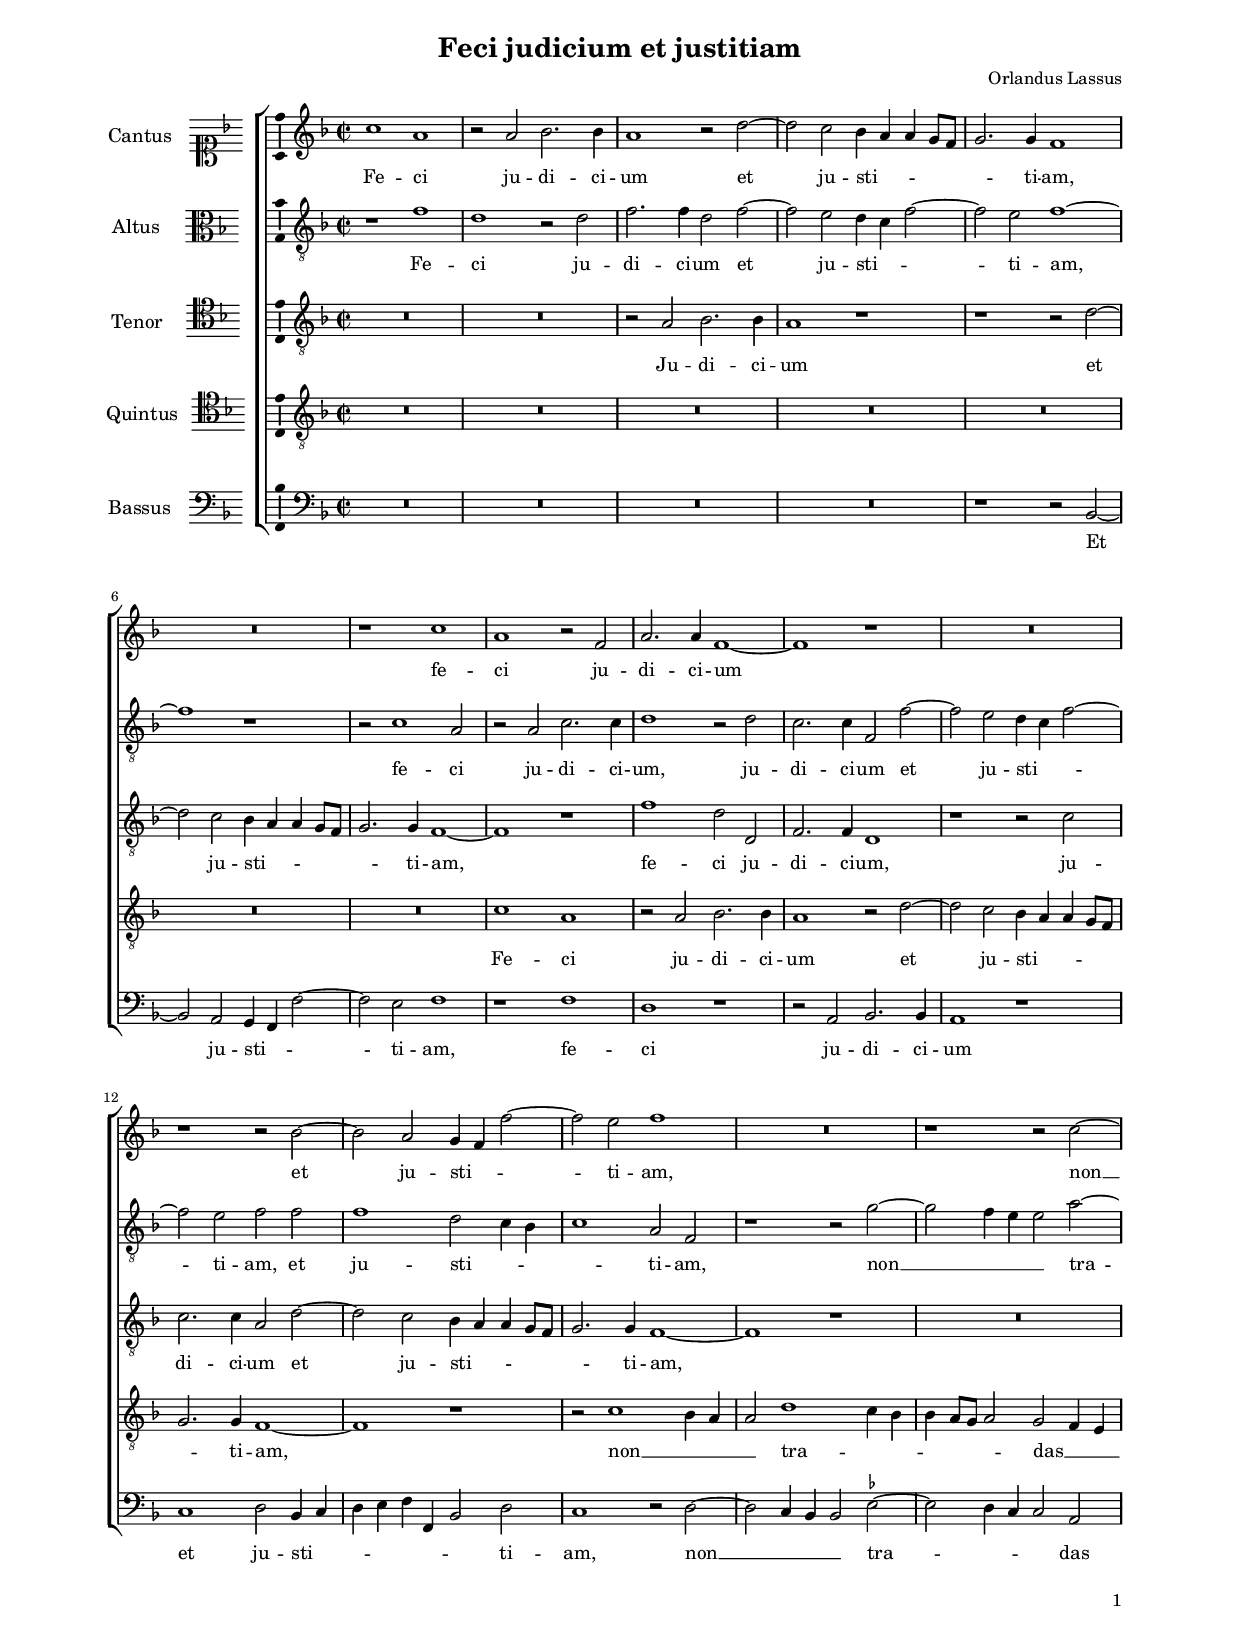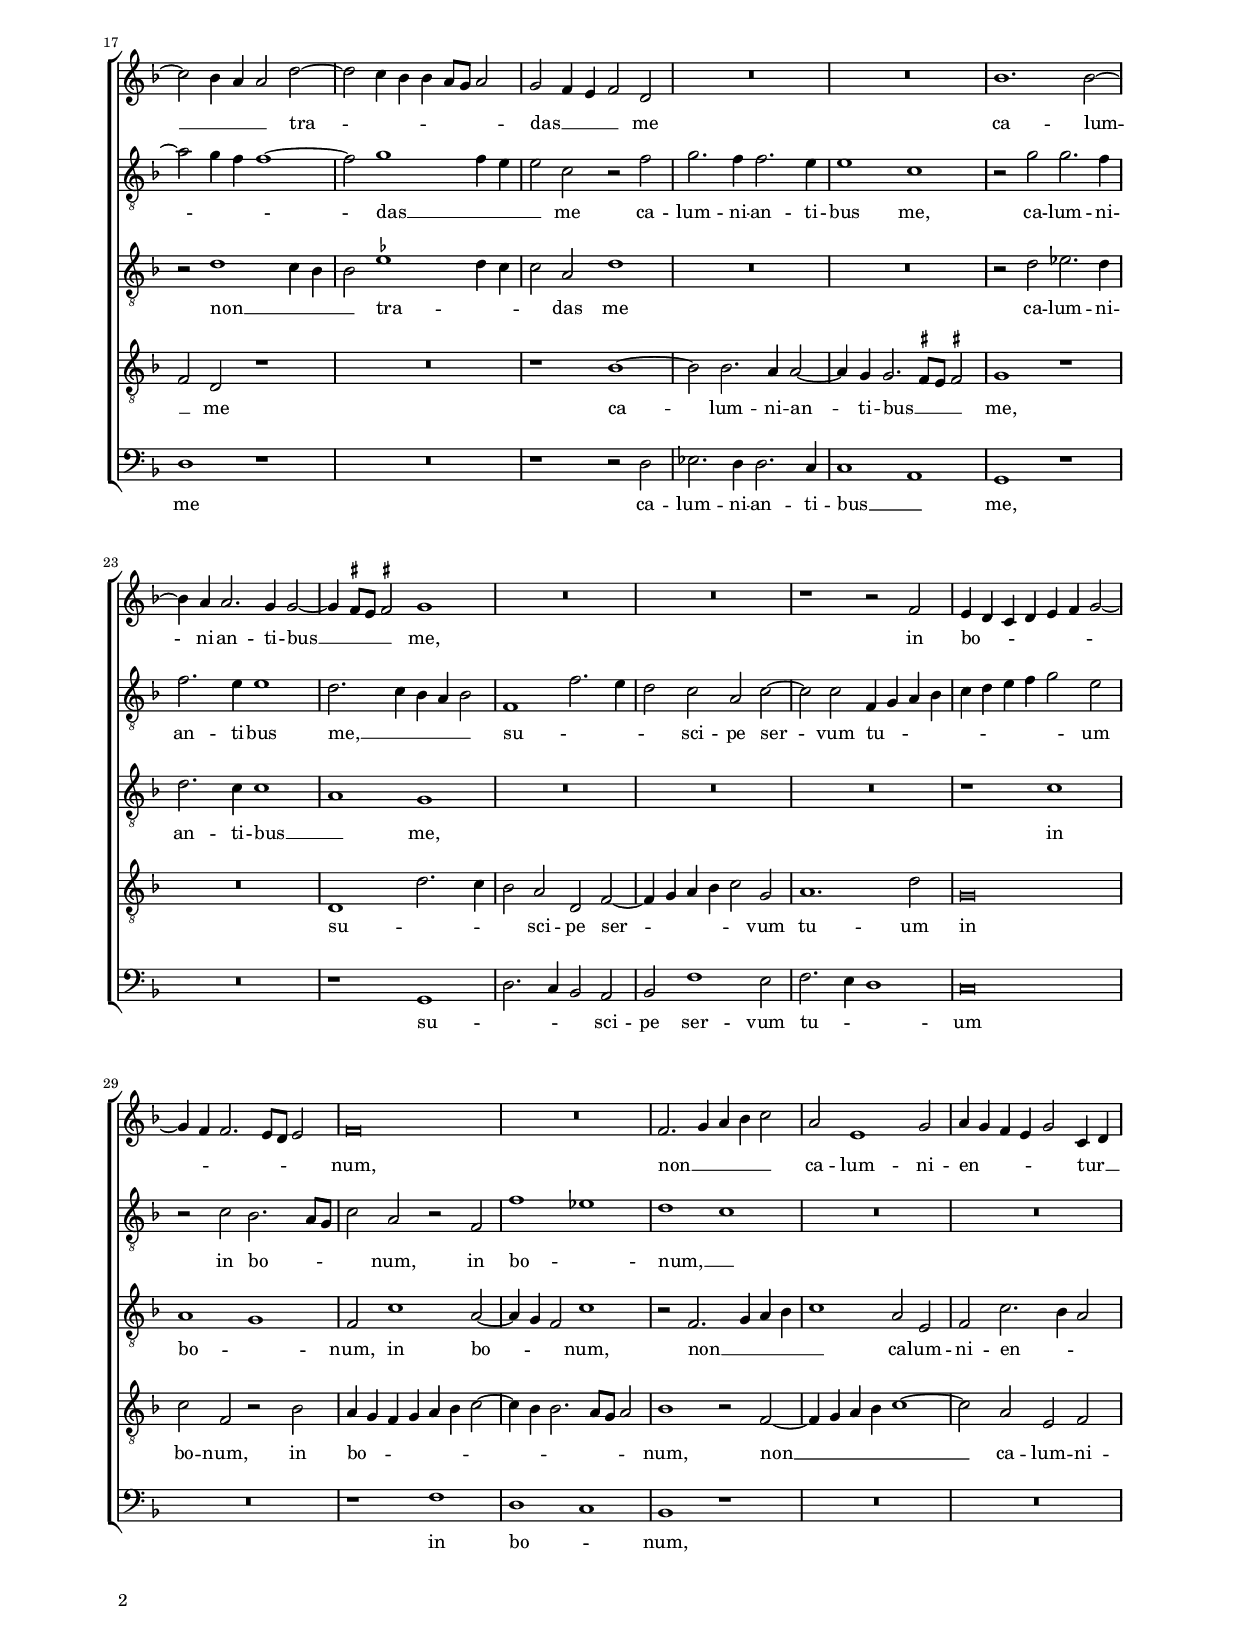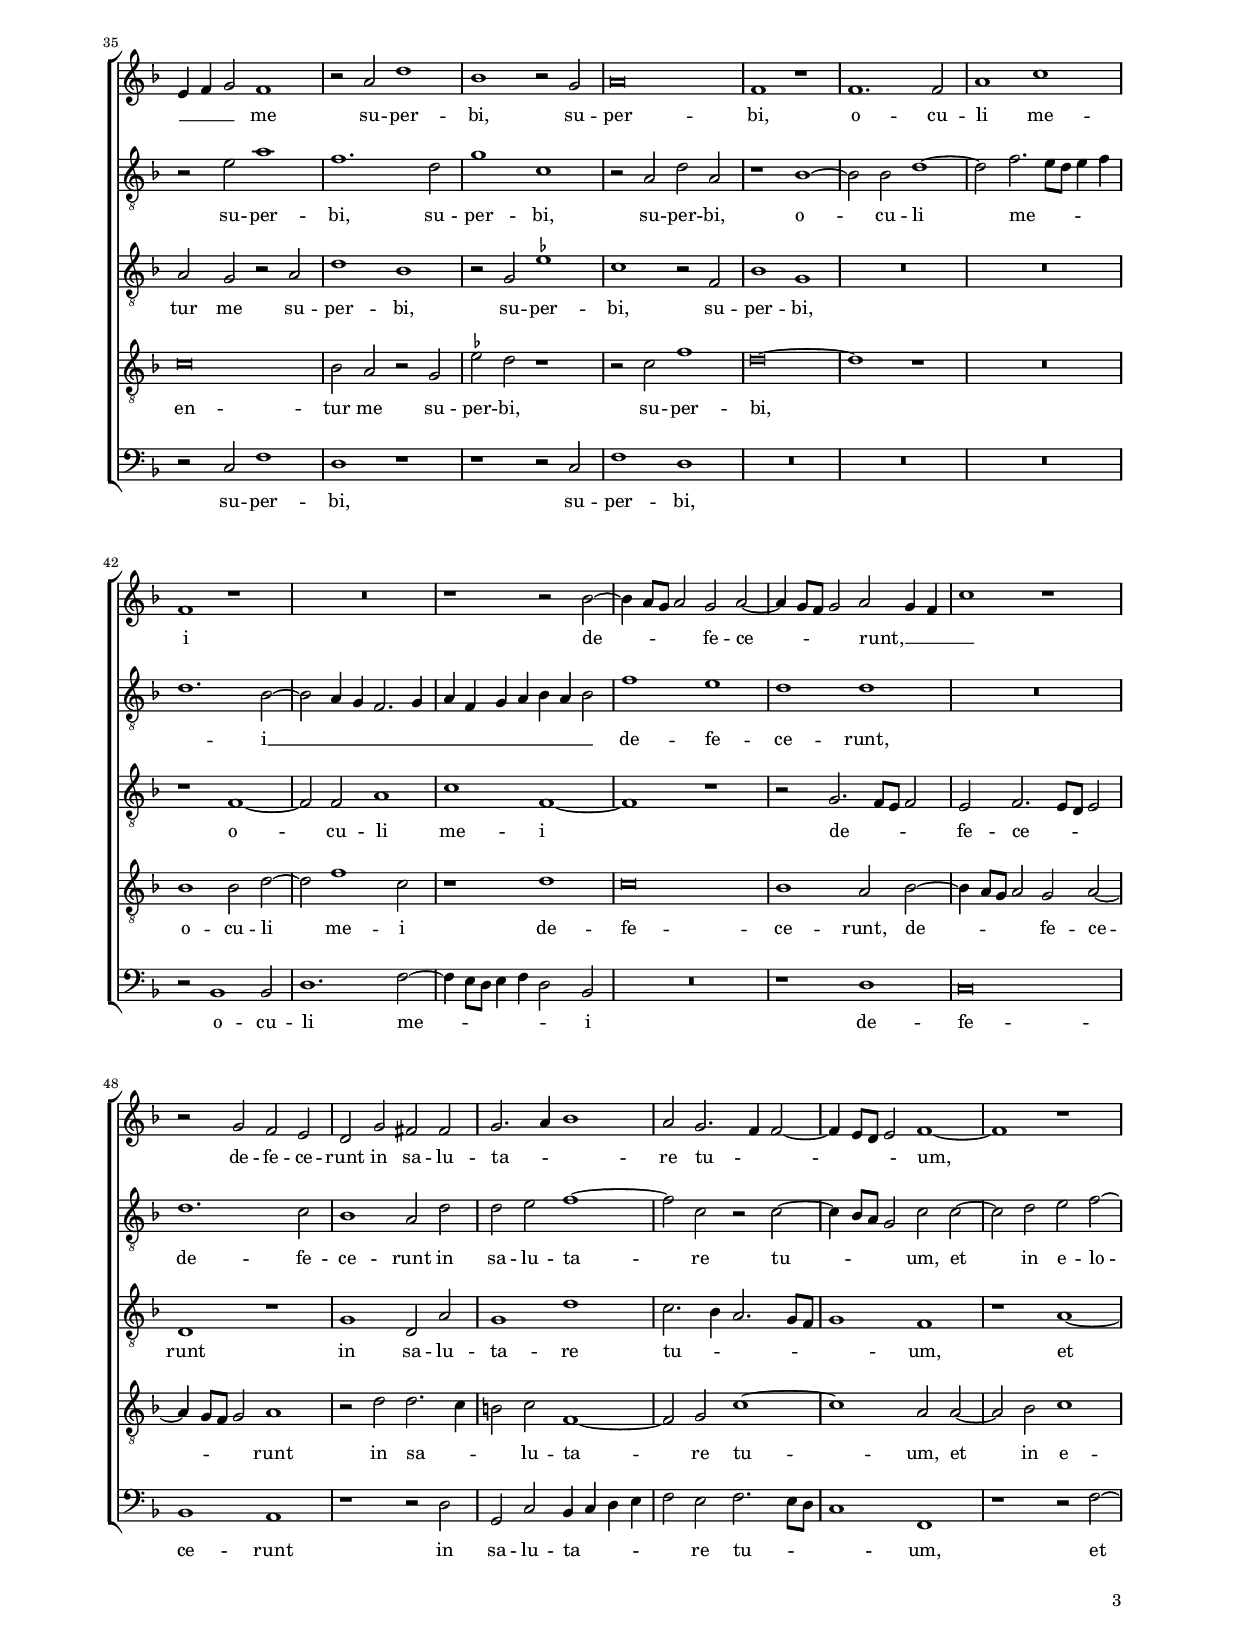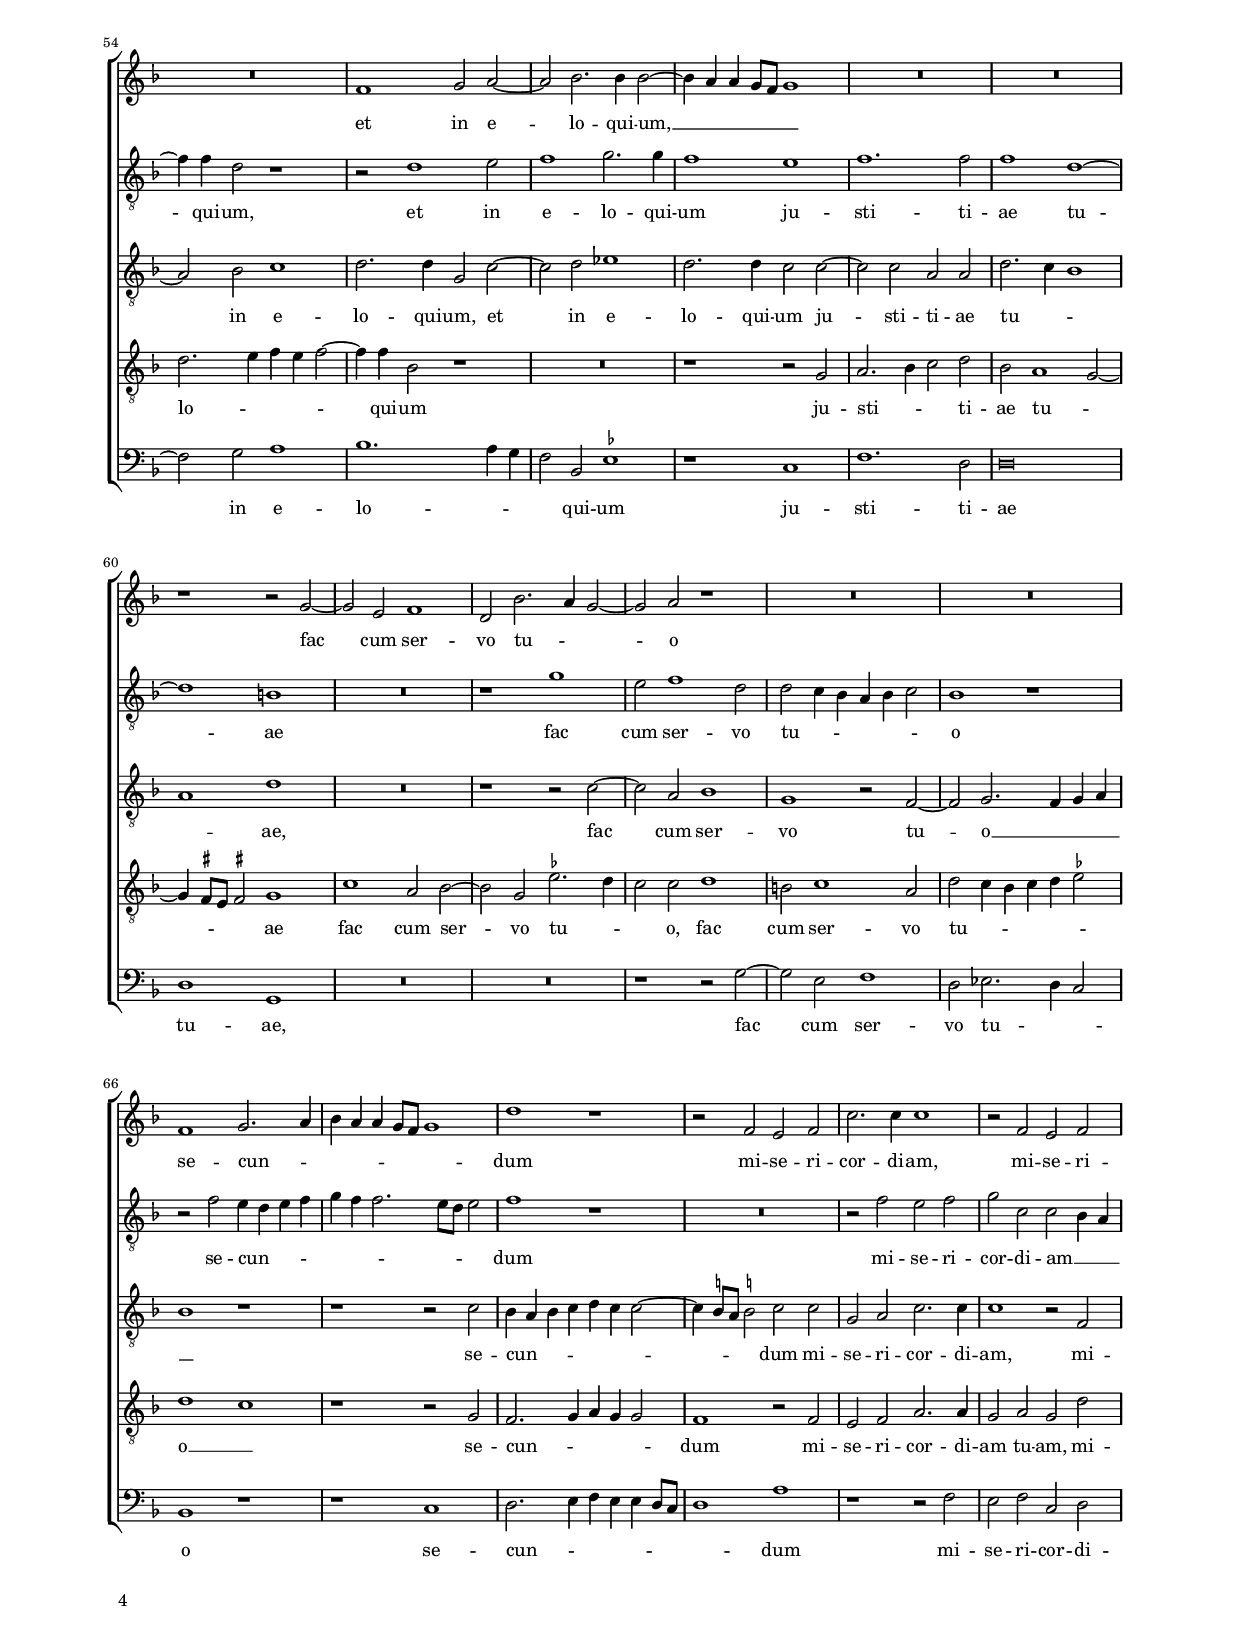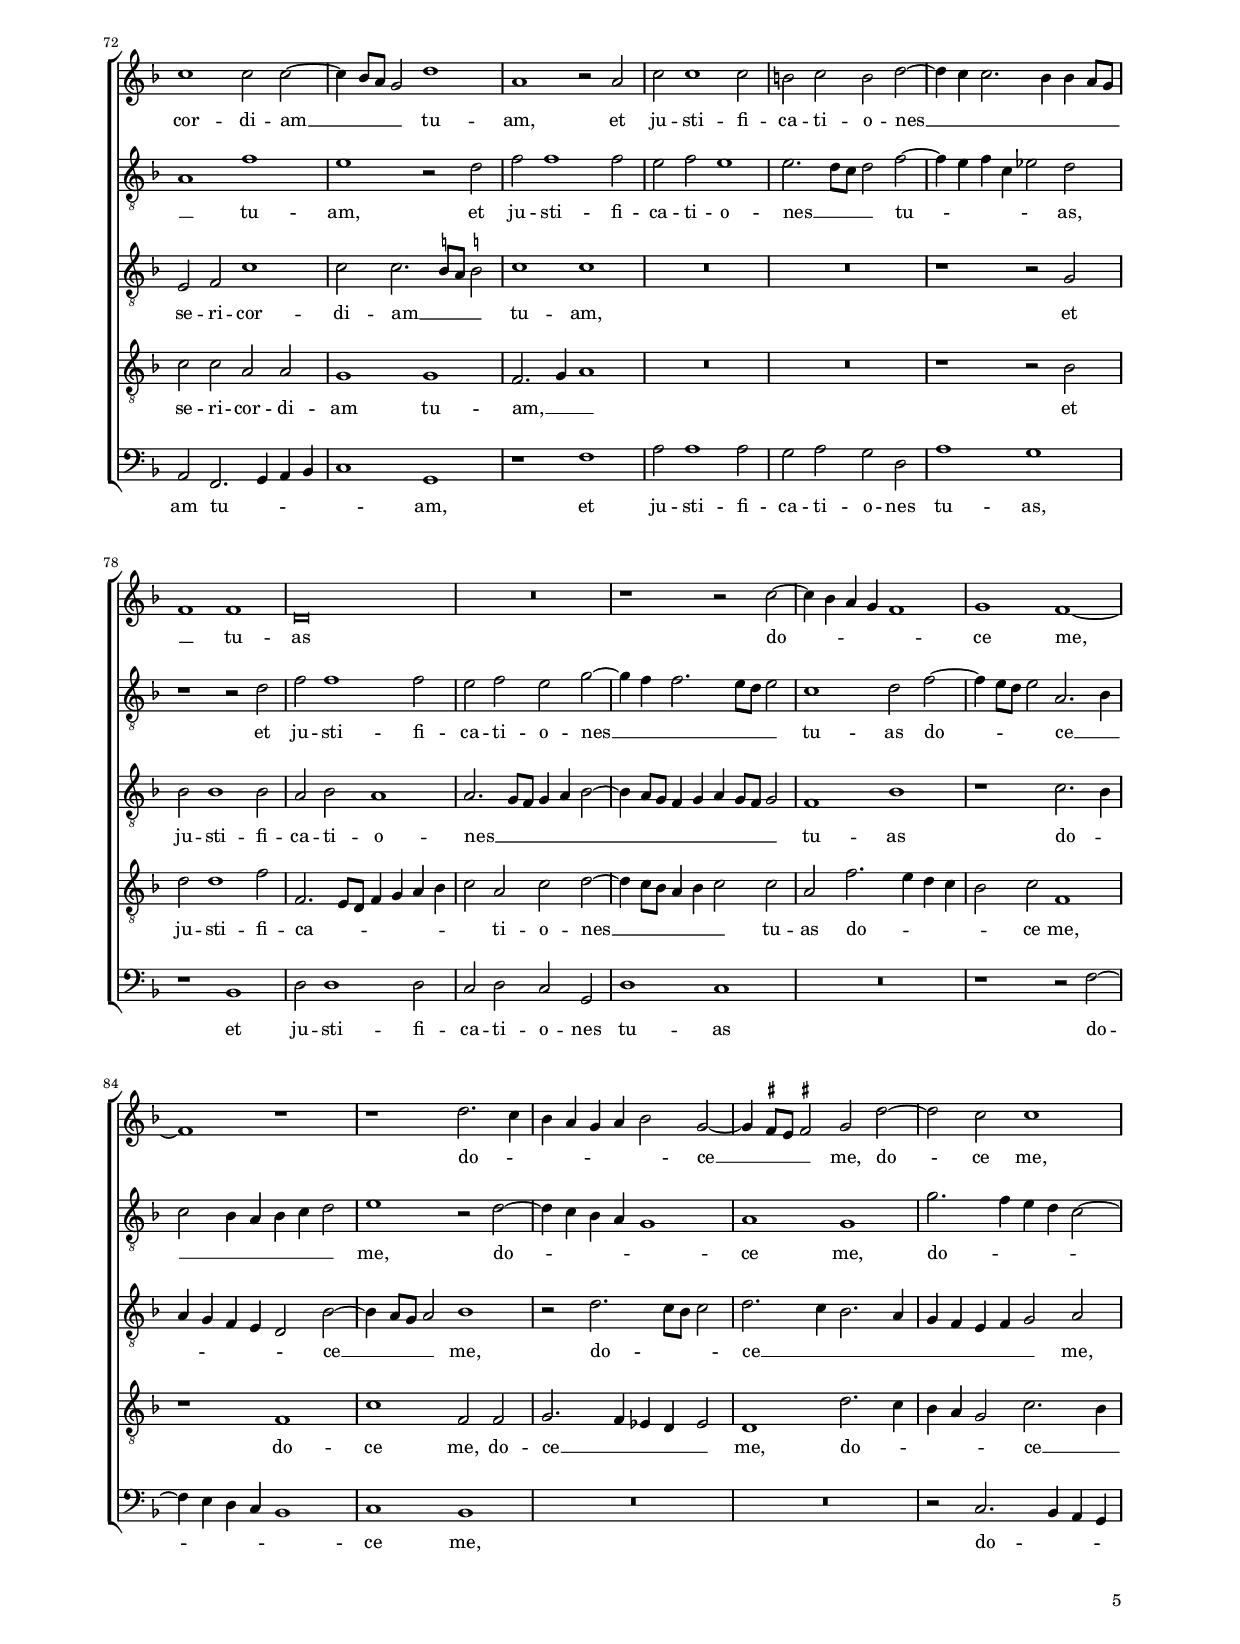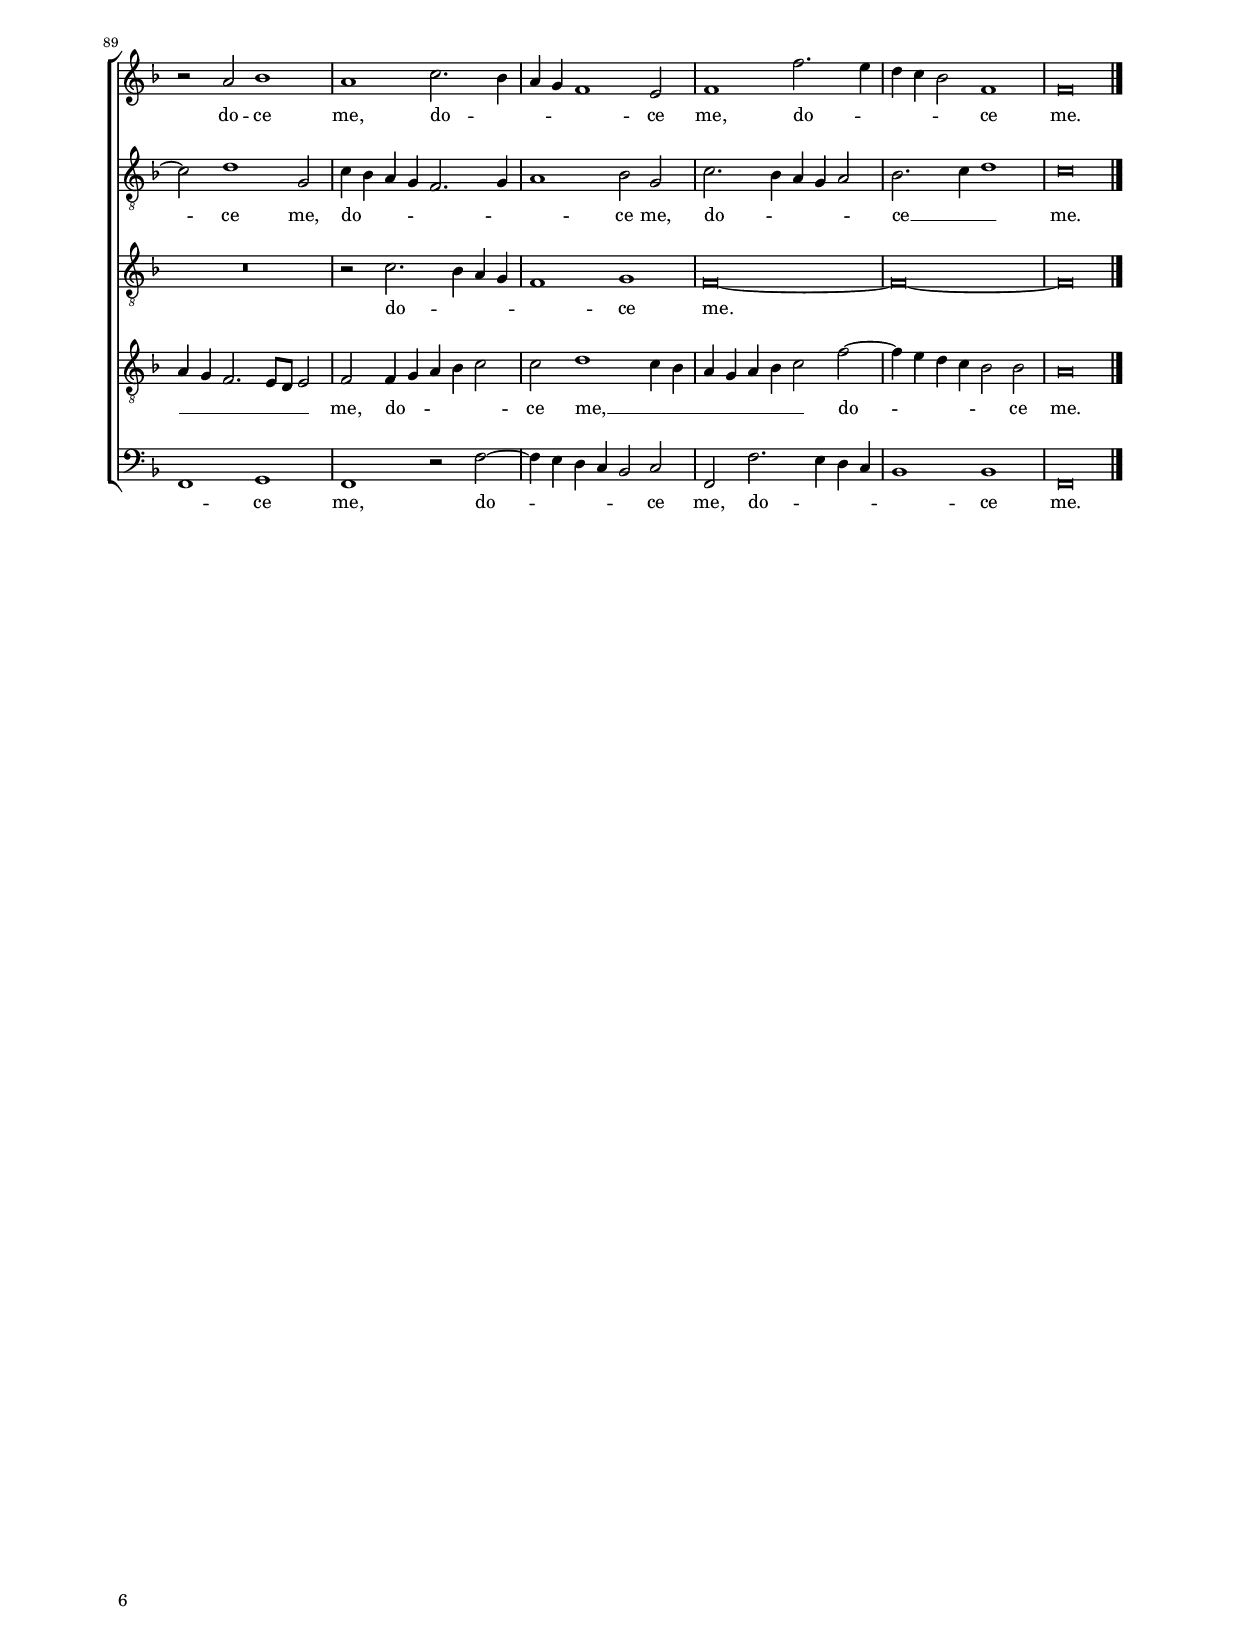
\header
{
  title="Feci judicium et justitiam"
  composer="Orlandus Lassus"
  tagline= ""
}

\version "2.24.1"
\include "deutsch.ly"
#(set-global-staff-size 15)
% #(set-default-paper-size "letter")
#(ly:set-option 'point-and-click #f)


\paper
	{
	top-margin = 1.8 \cm
	bottom-margin = 1.2 \cm
	left-margin = 2 \cm
	right-margin = 2 \cm
	ragged-bottom = ##f
	ragged-last-bottom = ##t
	print-page-number = ##f
	system-system-spacing = #'((basic-distance . 16) (minimum-distance . 14) (padding . 5) (strechability . 150))
	oddFooterMarkup=\markup   \fill-line { "" \fromproperty #'page:page-number-string }
	evenFooterMarkup=\markup  \fill-line { \fromproperty #'page:page-number-string "" }
	last-bottom-spacing = #'((basic-distance . 12) (minimum-distance . 7) (padding . 4))
%	systems-per-page = 3
%	min-systems-per-page = 3
	markup-system-spacing.basic-distance = #12
	}

	
global = {
	\key f \major
	\time 2/2 \set Score.measureLength = #(ly:make-moment 2/1)
	\skip 1*2*94 \bar "|."
	}

	ficta = { \once \set suggestAccidentals = ##t }

	forget = #(define-music-function (music) (ly:music?) #{
		\accidentalStyle forget
		$music
		\accidentalStyle default
		#})



incipitcantus = \markup { \score {
	{
	\set Staff.instrumentName = \markup { \fontsize #1 "Cantus" }
	\key f \major
	\clef soprano
	s4 \bar ""
	}
	\layout  {
	raggedright = ##t
	indent = 1.6 \cm
	line-width = 2.5\cm
	\context { \Staff \remove Time_signature_engraver }
	\override Staff.Clef.Y-extent = #'(0 . 0)
	}} \hspace #1 }

      
incipitaltus = \markup { \score {
	{
	\set Staff.instrumentName = \markup { \fontsize #1 "Altus" }
	\key f \major
	\clef alto
	s4 \bar ""
	}
	\layout  {
	raggedright = ##t
	indent = 1.6 \cm
	line-width = 2.5\cm
	\context { \Staff \remove Time_signature_engraver }
	\override Staff.Clef.Y-extent = #'(0 . 0)
	}} \hspace #1 }


incipittenor = \markup { \score {
	{
	\set Staff.instrumentName = \markup { \fontsize #1 "Tenor" }
	\key f \major
	\clef tenor
	s4 \bar ""
	}
	\layout  {
	raggedright = ##t
	indent = 1.6 \cm
	line-width = 2.5\cm
	\context { \Staff \remove Time_signature_engraver }
	\override Staff.Clef.Y-extent = #'(0 . 0)
	}} \hspace #1 }
      
      
incipitquintus = \markup { \score {
	{
	\set Staff.instrumentName = \markup { \fontsize #1 "Quintus" }
	\key f \major
	\clef tenor
	s4 \bar ""
	}
	\layout  {
	raggedright = ##t
	indent = 1.6 \cm
	line-width = 2.5\cm
	\context { \Staff \remove Time_signature_engraver }
	\override Staff.Clef.Y-extent = #'(0 . 0)
	}} \hspace #1 }
      
      
incipitbassus = \markup { \score {
	{
	\set Staff.instrumentName = \markup { \fontsize #1 "Bassus" }
	\key f \major
	\clef bass
	s4 \bar ""
	}
	\layout  {
	raggedright = ##t
	indent = 1.6 \cm
	line-width = 2.5\cm
	\context { \Staff \remove Time_signature_engraver }
	\override Staff.Clef.Y-extent = #'(0 . 0)
	}} \hspace #1 }


cantus =  \relative c''
	{
	c1 a
	r2 a b2. b4
	a1 r2 d~
	d2 c b4 a a g8 f
%5
	g2. g4 f1 |
	R\breve
	r1 c'
	a1 r2 f
	a2. a4 f1~
%10
	f1 r |
	R\breve
	r1 r2 b~
	b2 a g4 f f'2~
	f2 e f1
%15
	R\breve |
	r1 r2 c~
	c2 b4 a a2 d~
	d2 c4 b b a8 g a2
	g2 f4 e f2 d
%20
	R\breve |
	R\breve
	b'1. b2~
	b4 a a2. g4 g2~
	g4 \ficta fis8 e \ficta fis!2 g1
%25
	R\breve |
	R\breve
	r1 r2 f
	e4 d c d e f g2~
	g4 f f2. e8 d e2
%30
	f\breve |
	R\breve
	f2. g4 a b c2
	a2 e1 g2
	a4 g f e g2 c,4 d
%35
	e4 f g2 f1 |
	r2 a d1
	b1 r2 g
	a\breve
	f1 r
%40
	f1. f2 |
	a1 c
	f,1 r
	R\breve
	r1 r2 b~
%45
	b4 a8 g a2 g a~ |
	a4 g8 f g2 a g4 f
	c'1 r
	r2 g f e
	d2 g fis fis
%50
	g2. a4 b1 |
	a2 g2. f4 f2~
	f4 e8 d e2 f1~
	f1 r
	R\breve
%55
	f1 g2 a~ |
	a2 b2. b4 b2~
	b4 a a g8 f g1
	R\breve
	R\breve
%60
	r1 r2 g~ |
	g2 e  f1
	d2 b'2. a4 g2~
	g2 a r1
	R\breve
%65
	R\breve |
	f1 g2. a4
	b4 a a g8 f g1
	d'1 r
	r2 f, e f
%70
	c'2. c4 c1 |
	r2 f, e f
	c'1 c2 c~
	c4 b8 a g2 d'1
	a1 r2 a
%75
	c2 c1 c2 |
	h2 c h d~
	d4 c c2. b4 b a8 g
	f1 f
	d\breve
%80
	R\breve |
	r1 r2 c'~
	c4 b a g f1
	g1 f~
	f1 r
%85
	r1 d'2. c4 |
	b4 a g a b2 g~
	g4 \ficta fis8 e \ficta fis!2 g d'~
	d2 c c1
	r2 a b1
%90
	a1 c2. b4 |
	a4 g f1 e2
	f1 f'2. e4
	d4 c b2 f1
	f\breve |
	  
	}


altus =  \relative c'
	{
	r1 f
	d1 r2 d
	f2.f4 d2 f~
	f2 e d4 c f2~
%5
	f2 e f1~ |
	f1 r
	r2 c1 a2
	r2 a c2. c4
	d1 r2 d
%10
	c2. c4 f,2 f'~ |
	f2 e d4 c f2~
	f2 e f f
	f1 d2 c4 b
	c1 a2 f
%15
	r1 r2 g'~ |
	g2 f4 e e2 a~
	a2 g4 f f1~
	f2 g1 f4 e
	e2 c r f
%20
	g2. f4 f2. e4 |
	e1 c
	r2 g' g2. f4
	f2. e4 e1
	d2. c4 b a b2
%25
	f1 f'2. e4 |
	d2 c a c~
	c2 c f,4 g a b
	c4 d e f g2 e
	r2 c b2. a8 g
%30
	c2 a r f |
	f'1 es
	d1 c
	R\breve
	R\breve
%35
	r2 e a1 |
	f1. d2
	g1 c,
	r2 a d a
	r1 b~
%40
	b2 b d1~ |
	d2 f2. e8 d e4 f
	d1. b2~
	b2 a4 g f2. g4
	a4 f g a b a b2
%45
	f'1 e |
	d1 d
	R\breve
	d1. c2
	b1 a2 d
%50
	d2 e f1~ |
	f2 c r c~
	c4 b8 a g2 c c~
	c2 d e f~
	f4 f d2 r1
%55
	r2 d1 e2 |
	f1 g2. g4
	f1 e
	f1. f2
	f1 d~
%60
	d1 h |
	R\breve
	r1 g'
	e2 f1 d2
	d2 c4 b a b c2
%65
	b1 r |
	r2 f' e4 d e f
	g4 f f2. e8 d e2
	f1 r
	R\breve
%70
	r2 f e f |
	g2 c, c b4 a
	a1 f'
	e1 r2 d
	f2 f1 f2
%75
	e2 f e1 |
	e2. d8 c d2 f~
	f4 e f c es2 d
	r1 r2 d
	f2 f1 f2
%80
	e2 f e g~ |
	g4 f f2. e8 d e2
	c1 d2 f~
	f4 e8 d e2 a,2. b4
	c2 b4 a b c d2
%85
	e1 r2 d~ |
	d4 c b a g1
	a1 g
	g'2. f4 e d c2~
	c2 d1 g,2
%90
	c4 b a g f2. g4 |
	a1 b2 g
	c2. b4 a g a2
	b2. c4 d1
	c\breve |
	}


tenor =  \relative c'
	{
	R\breve
	R\breve
	r2 a b2. b4
	a1 r
%5
	r1 r2 d~ |
	d2 c b4 a a g8 f
	g2. g4 f1~
	f1 r
	f'1 d2 d,
%10
	f2. f4 d1 |
	r1 r2 c'
	c2. c4 a2 d~
	d2 c b4 a a g8 f
	g2. g4 f1~
%15
	f1 r |
	R\breve
	r2 d'1 c4 b
	b2 \ficta es1 d4 c
	c2 a d1
%20
	R\breve |
	R\breve
	r2 d es2. d4
	d2. c4 c1
	a1 g
%25
	R\breve |
	R\breve
	R\breve
	r1 c
	a1 g
%30
	f2 c'1 a2~ |
	a4 g f2 c'1
	r2 f,2. g4 a b
	c1 a2 e
	f2 c'2. b4 a2
%35
	a2 g r a |
	d1 b
	r2 g \ficta es'1
	c1 r2 f,
	b1 g
%40
	R\breve |
	R\breve
	r1 f~
	f2 f a1
	c1 f,~
%45
	f1 r |
	r2 g2. f8 e f2
	e2 f2. e8 d e2
	d1 r
	g1 d2 a'
%50
	g1 d' |
	c2. b4 a2. g8 f
	g1 f
	r1 a~
	a2 b c1
%55
	d2. d4 g,2 c~ |
	c2 d es1
	d2. d4 c2 c~
	c2 c a a
	d2. c4 b1
%60
	a1 d |
	R\breve
	r1 r2 c~
	c2 a b1
	g1 r2 f~
%65
	f2 g2. f4 g a |
	b1 r
	r1 r2 c
	b4 a b c d c c2~
	c4 \ficta h8 a \ficta h!2 c c
%70
	g2 a c2. c4 |
	c1 r2 f,
	e2 f c'1
	c2 c2. \ficta h8 a \ficta h!2
	c1 c
%75
	R\breve |
	R\breve
	r1 r2 g
	b2 b1 b2
	a2 b a1
%80
	a2. g8 f g4 a b2~ |
	b4 a8 g f4 g a g8 f g2
	f1 b
	r1 c2. b4
	a4 g f e d2 b'~
%85
	b4 a8 g a2 b1 |
	r2 d2. c8 b c2
	d2. c4 b2. a4
	g4 f e f g2 a
	R\breve
%90
	r2 c2. b4 a g |
	f1 g
	f\breve~
	f\breve~
	f\breve |
	}


quintus  =  \relative c'
	{
	R\breve
	R\breve
	R\breve
	R\breve
%5
	R\breve |
	R\breve
	R\breve
	c1 a
	r2 a b2. b4
%10
	a1 r2 d~ |
	d2 c b4 a a g8 f
	g2. g4 f1~
	f1 r
	r2 c'1 b4 a
%15
	a2 d1 c4 b |
	b4 a8 g a2 g f4 e
	f2 d r1
	R\breve
	r1 b'~
%20
	b2 b2. a4 a2~ |
	a4 g g2. \ficta fis8 e \ficta fis!2
	g1 r
	R\breve
	d1 d'2. c4
%25
	b2 a d, f~ |
	f4 g a b c2 g
	a1. d2
	g,\breve
	c2 f, r b
%30
	a4 g f g a b c2~ |
	c4 b b2. a8 g a2
	b1 r2 f~
	f4 g a b c1~
	c2 a e f
%35
	c'\breve |
	b2 a r g
	\ficta es'2 d r1
	r2 c f1
	d\breve~
%40
	d1 r |
	R\breve
	b1 b2 d~
	d2 f1 c2
	r1 d
%45
	c\breve |
	b1 a2 b~
	b4 a8 g a2 g a~
	a4 g8 f g2 a1
	r2 d d2. c4
%50
	h2 c f,1~ |
	f2 g c1~
	c1 a2 a~
	a2 b c1
	d2. e4 f e f2~
%55
	f4 f b,2 r1 |
	R\breve
	r1 r2 g
	a2. b4 c2 d
	b2 a1 g2~
%60
	g4 \ficta fis8 e \ficta fis!2 g1 |
	c1 a2 b~
	b2 g \ficta es'2. d4
	c2 c d1
	h2 c1 a2
%65
	d2 c4 b c d \ficta es2 |
	d1 c
	r1 r2 g
	f2. g4 a g g2
	f1 r2 f
%70
	e2 f a2. a4 |
	g2 a g d'
	c2 c a a
	g1 g
	f2. g4 a1
%75
	R\breve |
	R\breve
	r1 r2 b
	d2 d1 f2
	f,2. e8 d f4 g a b
%80
	c2 a c d~ |
	d4 c8 b a4 b c2 c
	a2 f'2. e4 d c
	b2 c f,1
	r1 f
%85
	c'1 f,2 f |
	g2. f4 es d es2
	d1 d'2. c4
	b4 a g2 c2. b4
	a4 g f2. e8 d e2
%90
	f2 f4 g a b c2 |
	c2 d1 c4 b
	a4 g a b c2 f~
	f4 e d c b2 b
	a\breve |
	}


bassus  =  \relative c
	{
	R\breve
	R\breve
	R\breve
	R\breve
%5
	r1 r2 b~ |
	b2 a g4 f f'2~
	f2 e f1
	r1 f
	d1 r
%10
	r2 a b2. b4 |
	a1 r
	c1 d2 b4 c
	d4 e f f, b2 d
	c1 r2 d~
%15
	d2 c4 b b2 \ficta es~ |
	\ficta es2 d4 c c2 a
	d1 r
	R\breve
	r1 r2 d
%20
	es2. d4 d2. c4 |
	c1 a
	g1 r
	R\breve
	r1 g
%25
	d'2. c4 b2 a |
	b2 f'1 e2
	f2. e4 d1
	c\breve
	R\breve
%30
	r1 f |
	d1 c
	b1 r
	R\breve
	R\breve
%35
	r2 c f1 |
	d1 r
	r1 r2 c
	f1 d
	R\breve
%40
	R\breve |
	R\breve
	r2 b1 b2
	d1. f2~
	f4 e8 d e4 f d2 b
%45
	R\breve |
	r1 d
	c\breve
	b1 a
	r1 r2 d
%50
	g,2 c b4 c d e |
	f2 e f2. e8 d
	c1 f,
	r1 r2 f'~
	f2 g a1
%55
	b1. a4 g |
	f2 b, \ficta es1
	r1 c
	f1. d2
	d\breve
%60
	d1 g, |
	R\breve
	R\breve
	r1 r2 g'~
	g2 e f1
%65
	d2 es2. d4 c2 |
	b1 r
	r1 c
	d2. e4 f e e d8 c
	d1 a'
%70
	r1 r2 f |
	e2 f c d
	a2 f2. g4 a b
	c1 g
	r1 f'
%75
	a2 a1 a2 |
	g2 a g d
	a'1 g
	r1 b,
	d2 d1 d2
%80
	c2 d c g |
	d'1 c
	R\breve
	r1 r2 f~
	f4 e d c b1
%85
	c1 b |
	R\breve
	R\breve
	r2 c2. b4 a g
	f1 g
%90
	f1 r2 f'~ |
	f4 e d c b2 c
	f,2 f'2. e4 d c
	b1 b
	f\breve |
	}


lyricscantus = \lyricmode {
	Fe -- ci ju -- di -- ci -- um et ju -- sti -- _ _ _ _ _ ti -- am,
	fe -- ci ju -- di -- ci -- um et ju -- sti -- _ _ ti -- am,
	non __ _ _ _ tra -- _ _ _ _ _ _ das __ _ _ _ me ca -- lum -- ni -- an -- ti -- bus __ _ _ _ me,
	in bo -- _ _ _ _ _ _ _ _ _ _ _ num,
	non __ _ _ _ _ ca -- lum -- ni -- en -- _ _ _ _ tur __ _ _ _ _ me su -- per -- bi,
	su -- per -- bi,
	o -- cu -- li me -- i de -- _ _ _ fe -- ce -- _ _ _ runt, __ _ _ _
	de -- fe -- ce -- runt in sa -- lu -- ta -- _ _ re tu -- _ _ _ _ _ um,
	et in e -- lo -- qui -- um, __ _ _ _ _ _
	fac cum ser -- vo tu -- _ _  o se -- cun -- _ _ _ _ _ _ _ dum mi -- se -- ri -- cor -- di -- am,
	mi -- se -- ri -- cor -- di -- am __ _ _ _ tu -- am,
	et ju -- sti -- fi -- ca -- ti -- o -- nes __ _ _ _ _ _ _ _ tu -- as do -- _ _ _ _ ce me,
	do -- _ _ _ _ _ _ ce __ _ _ _ me,
	do -- ce me,
	do -- ce me,
	do -- _ _ _ _ ce me,
	do -- _ _ _ _ ce me.
	}


lyricsaltus = \lyricmode {
	Fe -- ci ju -- di -- ci -- um et ju -- sti -- _ _ ti -- am,
	fe -- ci ju -- di -- ci -- um,
	ju -- di -- ci -- um et ju -- sti -- _ _ ti -- am,
	et ju -- sti -- _ _ _ ti -- am,
	non __ _ _ _ tra -- _ _ _ das __ _ _ _ me ca -- lum -- ni -- an -- ti -- bus me,
	ca -- lum -- ni -- an -- ti -- bus me, __ _ _ _ _
	su -- _ _ _ sci -- pe ser -- vum tu -- _ _ _ _ _ _ _ _ um in bo -- _ _ _ num,
	in bo -- _ num, __ _
	su -- per -- bi,
	su -- per -- bi,
	su -- per -- bi,
	o -- cu -- li me -- _ _ _ _ _ i __ _ _ _ _ _ _ _ _ _ _ _ de -- fe -- ce -- runt,
	de -- fe -- ce -- runt in sa -- lu -- ta -- re tu -- _ _ _ um,
	et in e -- lo -- qui -- um,
	et in e -- lo -- qui -- um ju -- sti -- ti -- ae tu -- ae
	fac cum ser -- vo tu -- _ _ _ _ _ o se -- cun -- _ _ _ _ _ _ _ _ _ dum mi -- se -- ri -- cor -- di -- am __ _ _ _ tu -- am,
	et ju -- sti -- fi -- ca -- ti -- o -- nes __ _ _ _ tu -- _ _ _ _ as,
	et ju -- sti -- fi -- ca -- ti -- o -- nes __ _ _ _ _ _ tu -- as do -- _ _ _ ce __ _ _ _ _ _ _ _ me,
	do -- _ _ _ _ ce me,
	do -- _ _ _ _ ce me,
	do -- _ _ _ _ _ _ ce me,
	do -- _ _ _ _ ce __ _ _ me.
	}


lyricstenor = \lyricmode {
	Ju -- di -- ci -- um et ju -- sti -- _ _ _ _ _ ti -- am,
	fe -- ci ju -- di -- ci -- um,
	ju -- di -- ci -- um et ju -- sti -- _ _ _ _ _ ti -- am,
	non __ _ _ _ tra -- _ _ _ das me ca -- lum -- ni -- an -- ti -- bus __ _ me,
	in bo -- _ num,
	in bo -- _ _ num,
	non __ _ _ _ _ ca -- lum -- ni -- en -- _ _ tur me su -- per -- bi,
	su -- per -- bi,
	su -- per -- bi,
	o -- cu -- li me -- i de -- _ _ _ fe -- ce -- _ _ _ runt
	in sa -- lu -- ta -- re tu -- _ _ _ _ _ um,
	et in e -- lo -- qui -- um,
	et in e -- lo -- qui -- um ju -- sti -- ti -- ae tu -- _ _ _ ae,
	fac cum ser -- vo tu -- o __ _ _ _ _ se -- cun -- _ _ _ _ _ _ _ _ _ dum mi -- se -- ri -- cor -- di -- am,
	mi -- se -- ri -- cor -- di -- am __ _ _ _ tu -- am,
	et ju -- sti -- fi -- ca -- ti -- o -- nes __ _ _ _ _ _ _ _ _ _ _ _ _ _ tu -- as do -- _ _ _ _ _ _ ce __ _ _ _ me,
	do -- _ _ _ ce __ _ _ _ _ _ _ _ _ me,
	do -- _ _ _ _ ce me.
	}


lyricsquintus = \lyricmode {
	Fe -- ci ju -- di -- ci -- um et ju -- sti -- _ _ _ _ _ ti -- am,
	non __ _ _ _ tra -- _ _ _ _ _ _ das __ _ _ _ me ca -- lum -- ni -- an -- ti -- bus __ _ _ _ me,
	su -- _ _ _ sci -- pe ser -- _ _ _ _ vum tu -- um in bo -- num,
	in bo -- _ _ _ _ _ _ _ _ _ _ _ num,
	non __ _ _ _ _ ca -- lum -- ni -- en -- tur me su -- per -- bi,
	su -- per -- bi,
	o -- cu -- li me -- i de -- fe -- ce -- runt,
	de -- _ _ _ fe -- ce -- _ _ _ runt in sa -- _ _ lu -- ta -- re tu -- um,
	et in e -- lo -- _ _ _ _ qui -- um ju -- sti -- _ _ ti -- ae tu -- _ _ _ _ ae
	fac cum ser -- vo tu -- _ _ o,
	fac cum ser -- vo tu -- _ _ _ _ _ o __ _ se -- cun -- _ _ _ _ dum mi -- se -- ri -- cor -- di -- am tu -- am,
	mi -- se -- ri -- cor -- di -- am tu -- am, __ _ _ 
	et ju -- sti -- fi -- ca -- _ _ _ _ _ _ _ ti -- o -- nes __ _ _ _ _ _ tu -- as do -- _ _ _ _ ce me,
	do -- ce me,
	do -- ce __ _ _ _ _ me,
	do -- _ _ _ _ ce __ _ _ _ _ _ _ _ me,
	do -- _ _ _ _ ce me, __ _ _ _ _ _ _ _
	do -- _ _ _ _ ce me.
	}


lyricsbassus = \lyricmode {
	Et ju -- sti -- _ _ ti -- am,
	fe -- ci ju -- di -- ci -- um et ju -- sti -- _ _ _ _ _ _ ti -- am,
	non __ _ _ _ tra -- _ _ _ das me ca -- lum -- ni -- an -- ti -- bus __ _ me,
	su -- _ _ _ sci -- pe ser -- vum tu -- _ _ um in bo -- _ num,
	su -- per -- bi,
	su -- per -- bi,
	o -- cu -- li me -- _ _ _ _ _ i de -- fe -- ce -- runt
	in sa -- lu -- ta -- _ _ _ _ re tu -- _ _ _ um,
	et in e -- lo -- _ _ _ qui -- um ju -- sti -- ti -- ae tu -- ae,
	fac cum ser -- vo tu -- _ _ o se -- cun -- _ _ _ _ _ _ _ dum mi -- se -- ri -- cor -- di -- am tu -- _ _ _ _ am,
	et ju -- sti -- fi -- ca -- ti -- o -- nes tu -- as,
	et ju -- sti -- fi -- ca -- ti -- o -- nes tu -- as
	do -- _ _ _ _ ce me,
	do -- _ _ _ _ ce me,
	do -- _ _ _ _ ce me,
	do -- _ _ _ _ ce me.
	}


\score
{  
	\transpose f f {
	\new ChoirStaff \with { \override StaffGrouper.staff-staff-spacing.basic-distance = #12 }
	<<

	\new Staff << \global
	\new Voice="v1" {
		\set Staff.instrumentName=\incipitcantus
%		\set Staff.instrumentName= "S"
		\set Staff.midiInstrument = "reed organ"
		\clef violin
		\cantus }
	\new Lyrics \lyricsto "v1" {\lyricscantus }
	>>


	\new Staff << \global
	\new Voice="v2" {
		\set Staff.instrumentName=\incipitaltus
%		\set Staff.instrumentName= "A"
		\set Staff.midiInstrument = "reed organ"
		\clef "G_8" 
		\altus}
	\new Lyrics \lyricsto "v2" {\lyricsaltus }
	>>


	\new Staff << \global
	\new Voice="v3" {
		\set Staff.instrumentName=\incipittenor
%		\set Staff.instrumentName= "T"
		\set Staff.midiInstrument = "reed organ"
		\clef "G_8"
		\tenor }
	\new Lyrics \lyricsto "v3" {\lyricstenor }
	>>


	\new Staff << \global
	\new Voice="v5" {
		\set Staff.instrumentName=\incipitquintus
%		\set Staff.instrumentName= "Q"
		\set Staff.midiInstrument = "reed organ"
		\clef "G_8"
		\quintus}
	\new Lyrics \lyricsto "v5" {\lyricsquintus }
	>>


	\new Staff << \global
	\new Voice="v4" {
		\set Staff.instrumentName=\incipitbassus
%		\set Staff.instrumentName= "B"
		\set Staff.midiInstrument = "reed organ"
		\clef bass 
		\bassus }
	\new Lyrics \lyricsto "v4" {\lyricsbassus}
	>>

	>>
	} % transpose

	\layout
	{
	indent = 2.5\cm
	\context { \Lyrics \override VerticalAxisGroup.nonstaff-relatedstaff-spacing.padding = #1.4 }
%	\context { \Lyrics \override LyricText.font-size = #1 }
	\context { \Staff \override TimeSignature.break-visibility = #end-of-line-invisible }
	\context { \Staff \consists Ambitus_engraver }
	\context { \Score \override BarNumber.padding = #2 }
	\context { \Voice \override NoteHead.style = #'baroque }
	}

\midi
	{
	\tempo 2 = 90
	}

}


% EOF
